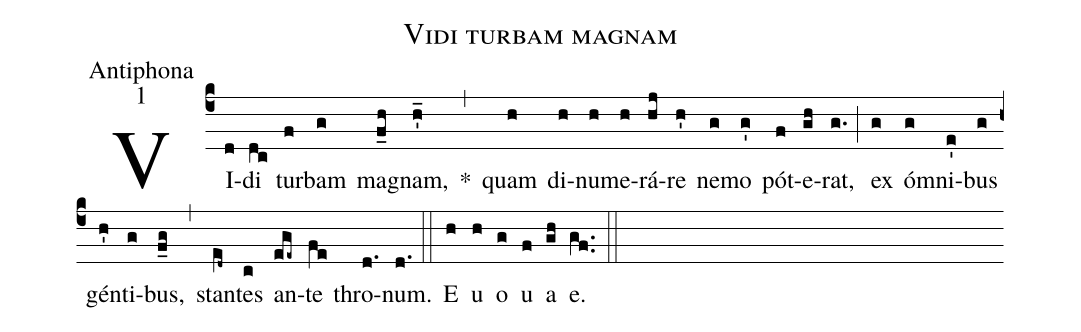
name:Vidi turbam magnam;
office-part:Antiphona;
mode:1;
%%
(c4) VI(d)di(dc) tur(f)bam(g) ma(f_h)gnam,(h'_) *(,) quam(h) di(h)nu(h)me(h)rá(hj)re(h') ne(g)mo(g') pót(f)e(gh)rat,(g.) (;) ex(g) ó(g)mni(e')bus(g) gén(h')ti(g)bus,(f_g) (,) stan(e[ll:1]d~)tes(c) an(ege~)te(fe) thro(d.)num.(d.) (::) <eu>E(h) u(h) o(g) u(f) a(gh) e.</eu>(gf..) (::)
